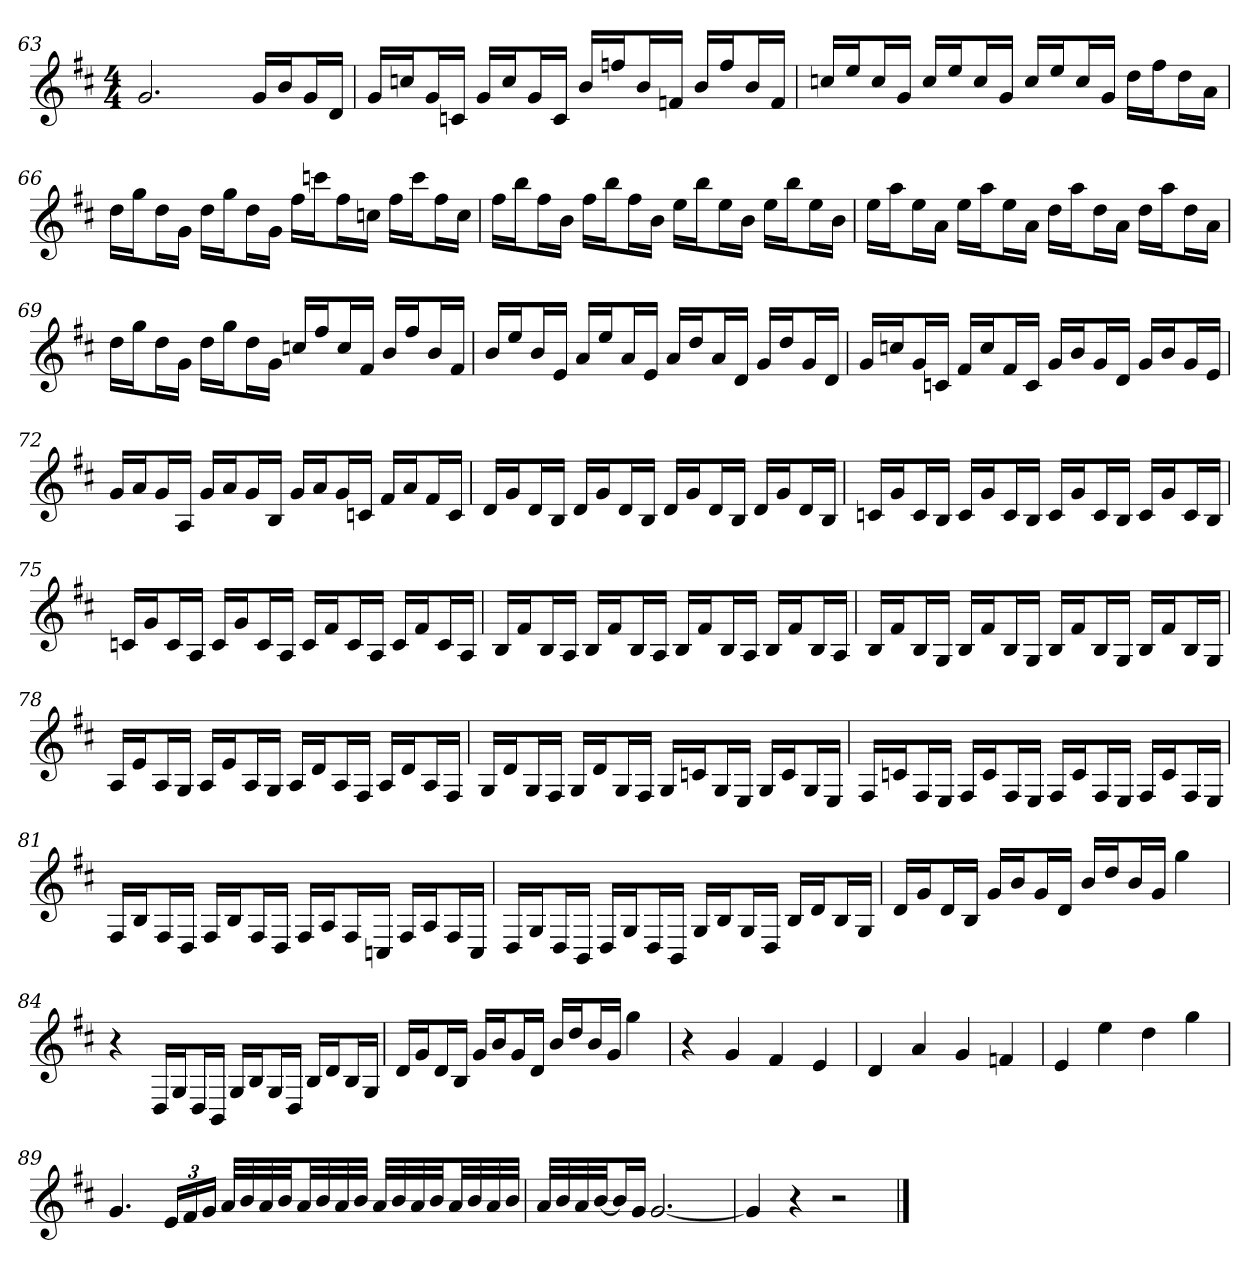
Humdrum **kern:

**kern
*part1
*staff1
*clefG2
*k[f#c#]
*D:
*M4/4
=63
2.g
16g/LL
16b/J
16g/L
16d/JJ
=64
16g/LL
16ccn/J
16g/L
16cn/JJ
16g/LL
16cc/J
16g/L
16c/JJ
16b/LL
16ffn/J
16b/L
16fn/JJ
16b/LL
16ff/J
16b/L
16f/JJ
=65
16ccn/LL
16ee/J
16cc/L
16g/JJ
16cc/LL
16ee/J
16cc/L
16g/JJ
16cc/LL
16ee/J
16cc/L
16g/JJ
16dd\LL
16ff#\J
16dd\L
16a\JJ
=66
16dd\LL
16gg\J
16dd\L
16g\JJ
16dd\LL
16gg\J
16dd\L
16g\JJ
16ff#\LL
16cccn\J
16ff#\L
16ccn\JJ
16ff#\LL
16ccc\J
16ff#\L
16cc\JJ
=67
16ff#\LL
16bb\J
16ff#\L
16b\JJ
16ff#\LL
16bb\J
16ff#\L
16b\JJ
16ee\LL
16bb\J
16ee\L
16b\JJ
16ee\LL
16bb\J
16ee\L
16b\JJ
=68
16ee\LL
16aa\J
16ee\L
16a\JJ
16ee\LL
16aa\J
16ee\L
16a\JJ
16dd\LL
16aa\J
16dd\L
16a\JJ
16dd\LL
16aa\J
16dd\L
16a\JJ
=69
16dd\LL
16gg\J
16dd\L
16g\JJ
16dd\LL
16gg\J
16dd\L
16g\JJ
16ccn/LL
16ff#/J
16cc/L
16f#/JJ
16b/LL
16ff#/J
16b/L
16f#/JJ
=70
16b/LL
16ee/J
16b/L
16e/JJ
16a/LL
16ee/J
16a/L
16e/JJ
16a/LL
16dd/J
16a/L
16d/JJ
16g/LL
16dd/J
16g/L
16d/JJ
=71
16g/LL
16ccn/J
16g/L
16cn/JJ
16f#/LL
16cc/J
16f#/L
16c/JJ
16g/LL
16b/J
16g/L
16d/JJ
16g/LL
16b/J
16g/L
16e/JJ
=72
16g/LL
16a/J
16g/L
16A/JJ
16g/LL
16a/J
16g/L
16B/JJ
16g/LL
16a/J
16g/L
16cn/JJ
16f#/LL
16a/J
16f#/L
16c/JJ
=73
16d/LL
16g/J
16d/L
16B/JJ
16d/LL
16g/J
16d/L
16B/JJ
16d/LL
16g/J
16d/L
16B/JJ
16d/LL
16g/J
16d/L
16B/JJ
=74
16cn/LL
16g/J
16c/L
16B/JJ
16c/LL
16g/J
16c/L
16B/JJ
16c/LL
16g/J
16c/L
16B/JJ
16c/LL
16g/J
16c/L
16B/JJ
=75
16cn/LL
16g/J
16c/L
16A/JJ
16c/LL
16g/J
16c/L
16A/JJ
16c/LL
16f#/J
16c/L
16A/JJ
16c/LL
16f#/J
16c/L
16A/JJ
=76
16B/LL
16f#/J
16B/L
16A/JJ
16B/LL
16f#/J
16B/L
16A/JJ
16B/LL
16f#/J
16B/L
16A/JJ
16B/LL
16f#/J
16B/L
16A/JJ
=77
16B/LL
16f#/J
16B/L
16G/JJ
16B/LL
16f#/J
16B/L
16G/JJ
16B/LL
16f#/J
16B/L
16G/JJ
16B/LL
16f#/J
16B/L
16G/JJ
=78
16A/LL
16e/J
16A/L
16G/JJ
16A/LL
16e/J
16A/L
16G/JJ
16A/LL
16d/J
16A/L
16F#/JJ
16A/LL
16d/J
16A/L
16F#/JJ
=79
16G/LL
16d/J
16G/L
16F#/JJ
16G/LL
16d/J
16G/L
16F#/JJ
16G/LL
16cn/J
16G/L
16E/JJ
16G/LL
16c/J
16G/L
16E/JJ
=80
16F#/LL
16cn/J
16F#/L
16E/JJ
16F#/LL
16c/J
16F#/L
16E/JJ
16F#/LL
16c/J
16F#/L
16E/JJ
16F#/LL
16c/J
16F#/L
16E/JJ
=81
16F#/LL
16B/J
16F#/L
16D/JJ
16F#/LL
16B/J
16F#/L
16D/JJ
16F#/LL
16A/J
16F#/L
16Cn/JJ
16F#/LL
16A/J
16F#/L
16C/JJ
=82
16D/LL
16G/J
16D/L
16BB/JJ
16D/LL
16G/J
16D/L
16BB/JJ
16G/LL
16B/J
16G/L
16D/JJ
16B/LL
16d/J
16B/L
16G/JJ
=83
16d/LL
16g/J
16d/L
16B/JJ
16g/LL
16b/J
16g/L
16d/JJ
16b/LL
16dd/J
16b/L
16g/JJ
4gg
=84
4r
16D/LL
16G/J
16D/L
16BB/JJ
16G/LL
16B/J
16G/L
16D/JJ
16B/LL
16d/J
16B/L
16G/JJ
=85
16d/LL
16g/J
16d/L
16B/JJ
16g/LL
16b/J
16g/L
16d/JJ
16b/LL
16dd/J
16b/L
16g/JJ
4gg
=86
4r
4g
4f#
4e
=87
4d
4a
4g
4fn
=88
4e
4ee
4dd
4gg
=89
4.g
24e/LL
24f#/
24g/JJ
32a/LLL
32b/
32a/
32b/JJ
32a/LL
32b/
32a/
32b/JJJ
32a/LLL
32b/
32a/
32b/JJ
32a/LL
32b/
32a/
32b/JJJ
=90
32a/LLL
32b/
32a/
[32b/JJ
16b/L]
16g/JJ
[2.g
=91
4g]
4r
2r
==
*-
